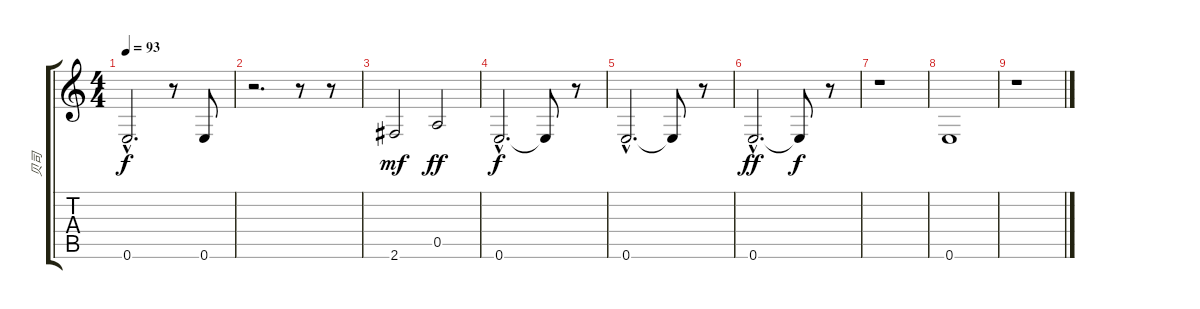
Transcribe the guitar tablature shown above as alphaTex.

\track ("贝司" "贝司") {instrument electricbassfinger}
\staff {score tabs}
\tuning (E4 B3 G3 D3 A2 E2) {hide}
\ts (4 4)
\tempo 93
\clef g2
\ks c
0.6{hac}.2{d dy f} r.8 0.6.8 |
r.2{d} r.8 r.8 |
2.6.2{dy mf} 0.5.2{dy ff} |
0.6{hac}.2{d dy f} 0.6{t}.8 r.8 |
0.6{hac}.2{d} 0.6{t}.8 r.8 |
0.6{hac}.2{d dy ff} 0.6{t}.8{dy f} r.8 |
r.1 |
0.6.1 |
r.1
